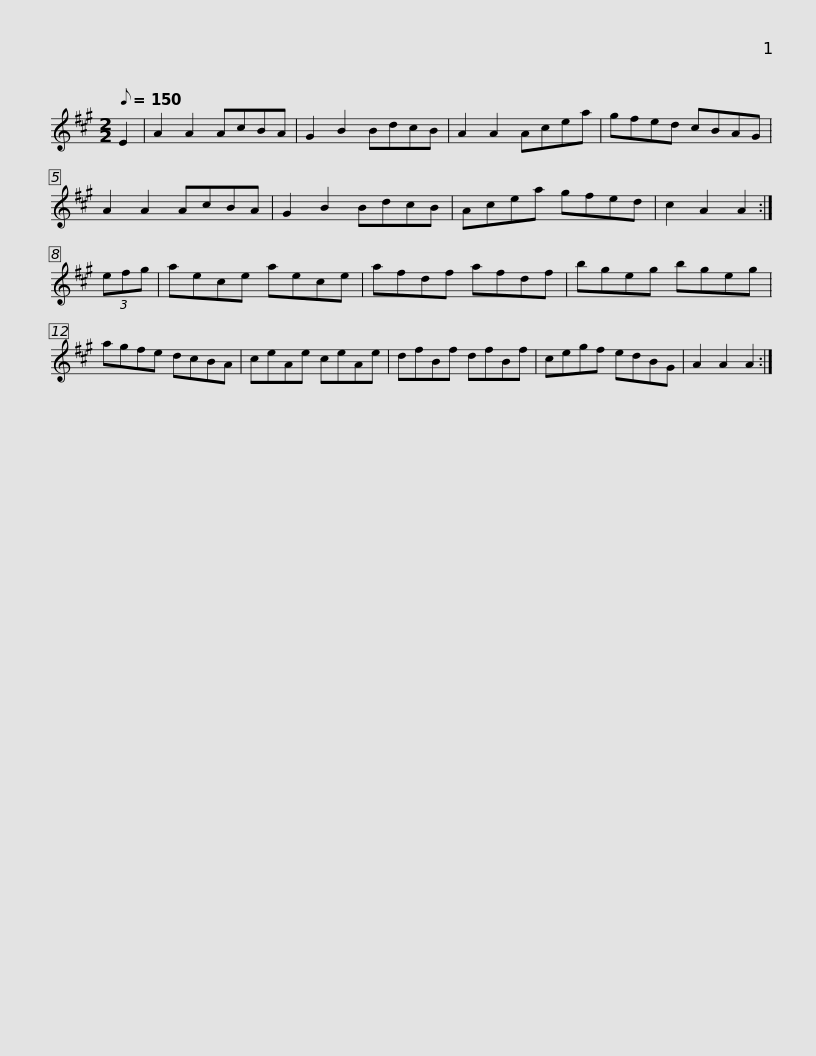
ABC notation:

X:1
L:1/8
Q:1/8=150
M:2/2
I:linebreak $
K:A
V:1 treble
V:1
 E2 | A2 A2 AcBA | G2 B2 BdcB | A2 A2 Acea | gfed cBAG | %5
 A2 A2 AcBA | G2 B2 BdcB |$ Acea gfed | c2 A2 A2 :| (3efg | %10
 aece aece | afdf afdf | bgeg bgeg |$ agfe dcBA | ceAe ceAe | %15
 dfBf dfBf | cegf edBG | A2 A2 A2 :| %18
